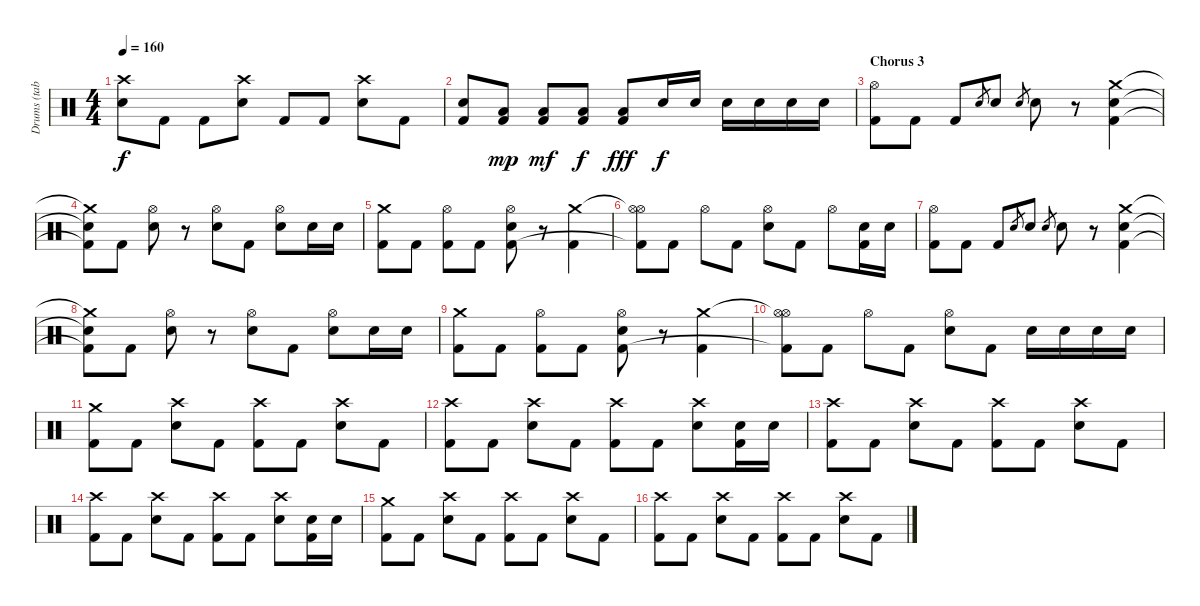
\track ("Drums (tabbed by Rinhos)" "Drums (tab") {instrument percussion}
\staff {score}
\articulation defaults
\ts (4 4)
\tempo 160
\clef neutral
\ks c
("Crash high (hit)" "Electric Snare (hit)").8{dy f} "Kick (hit) 2".8 "Kick (hit) 2".8 ("Crash high (hit)" "Electric Snare (hit)").8 "Kick (hit) 2".8 "Kick (hit) 2".8 ("Crash high (hit)" "Electric Snare (hit)").8 "Kick (hit) 2".8 |
("Electric Snare (hit)" "Kick (hit) 2").8 ("Low Floor Tom (hit)" "Kick (hit) 2").8{dy mp} ("Low Floor Tom (hit)" "Kick (hit) 2").8{dy mf} ("Low Floor Tom (hit)" "Kick (hit) 2").8{dy f} ("Low Floor Tom (hit)" "Kick (hit) 2").8{dy fff} "Electric Snare (hit)".16{dy f} "Electric Snare (hit)".16 "Electric Snare (hit)".16 "Electric Snare (hit)".16 "Electric Snare (hit)".16 "Electric Snare (hit)".16 |
\section ("" "Chorus 3")
("Hi-Hat (open)" "Kick (hit) 2").8 "Kick (hit) 2".8 "Kick (hit) 2".8 "Electric Snare (hit)".8{gr} "Electric Snare (hit)".8 "Electric Snare (hit)".8{gr} "Electric Snare (hit)".8 r.8 ("Crash medium (hit)" "Electric Snare (hit)" "Kick (hit) 2").4 |
("Crash medium (hit)"{t} "Electric Snare (hit)"{t} "Kick (hit) 2"{t}).8 "Kick (hit) 2".8 ("Hi-Hat (open)" "Electric Snare (hit)").8 r.8 ("Hi-Hat (open)" "Electric Snare (hit)").8 "Kick (hit) 2".8 ("Hi-Hat (open)" "Electric Snare (hit)").8 "Electric Snare (hit)".16 "Electric Snare (hit)".16 |
("Crash medium (hit)" "Kick (hit) 2").8 "Kick (hit) 2".8 ("Hi-Hat (open)" "Kick (hit) 2").8 "Kick (hit) 2".8 ("Hi-Hat (open)" "Electric Snare (hit)" "Kick (hit) 2").8 r.8 ("Crash medium (hit)" "Kick (hit) 2").4 |
("Hi-Hat (open)"{t} "Hi-Hat (open)" "Kick (hit) 2"{t}).8 "Kick (hit) 2".8 "Hi-Hat (open)".8 "Kick (hit) 2".8 ("Hi-Hat (open)" "Electric Snare (hit)").8 "Kick (hit) 2".8 "Hi-Hat (open)".8 ("Electric Snare (hit)" "Kick (hit) 2").16 "Electric Snare (hit)".16 |
("Hi-Hat (open)" "Kick (hit) 2").8 "Kick (hit) 2".8 "Kick (hit) 2".8 "Electric Snare (hit)".8{gr} "Electric Snare (hit)".8 "Electric Snare (hit)".8{gr} "Electric Snare (hit)".8 r.8 ("Crash medium (hit)" "Electric Snare (hit)" "Kick (hit) 2").4 |
("Crash medium (hit)"{t} "Electric Snare (hit)"{t} "Kick (hit) 2"{t}).8 "Kick (hit) 2".8 ("Hi-Hat (open)" "Electric Snare (hit)").8 r.8 ("Hi-Hat (open)" "Electric Snare (hit)").8 "Kick (hit) 2".8 ("Hi-Hat (open)" "Electric Snare (hit)").8 "Electric Snare (hit)".16 "Electric Snare (hit)".16 |
("Crash medium (hit)" "Kick (hit) 2").8 "Kick (hit) 2".8 ("Hi-Hat (open)" "Kick (hit) 2").8 "Kick (hit) 2".8 ("Hi-Hat (open)" "Electric Snare (hit)" "Kick (hit) 2").8 r.8 ("Crash medium (hit)" "Kick (hit) 2").4 |
("Hi-Hat (open)"{t} "Hi-Hat (open)" "Kick (hit) 2"{t}).8 "Kick (hit) 2".8 "Hi-Hat (open)".8 "Kick (hit) 2".8 ("Hi-Hat (open)" "Electric Snare (hit)").8 "Kick (hit) 2".8 "Electric Snare (hit)".16 "Electric Snare (hit)".16 "Electric Snare (hit)".16 "Electric Snare (hit)".16 |
("Crash medium (hit)" "Kick (hit) 2").8 "Kick (hit) 2".8 ("Crash high (hit)" "Electric Snare (hit)").8 "Kick (hit) 2".8 ("Crash high (hit)" "Kick (hit) 2").8 "Kick (hit) 2".8 ("Crash high (hit)" "Electric Snare (hit)").8 "Kick (hit) 2".8 |
("Crash high (hit)" "Kick (hit) 2").8 "Kick (hit) 2".8 ("Crash high (hit)" "Electric Snare (hit)").8 "Kick (hit) 2".8 ("Crash high (hit)" "Kick (hit) 2").8 "Kick (hit) 2".8 ("Crash high (hit)" "Electric Snare (hit)").8 ("Electric Snare (hit)" "Kick (hit) 2").16 "Electric Snare (hit)".16 |
("Crash high (hit)" "Kick (hit) 2").8 "Kick (hit) 2".8 ("Crash high (hit)" "Electric Snare (hit)").8 "Kick (hit) 2".8 ("Crash high (hit)" "Kick (hit) 2").8 "Kick (hit) 2".8 ("Crash high (hit)" "Electric Snare (hit)").8 "Kick (hit) 2".8 |
("Crash high (hit)" "Kick (hit) 2").8 "Kick (hit) 2".8 ("Crash high (hit)" "Electric Snare (hit)").8 "Kick (hit) 2".8 ("Crash high (hit)" "Kick (hit) 2").8 "Kick (hit) 2".8 ("Crash high (hit)" "Electric Snare (hit)").8 ("Electric Snare (hit)" "Kick (hit) 2").16 "Electric Snare (hit)".16 |
("Crash medium (hit)" "Kick (hit) 2").8 "Kick (hit) 2".8 ("Crash high (hit)" "Electric Snare (hit)").8 "Kick (hit) 2".8 ("Crash high (hit)" "Kick (hit) 2").8 "Kick (hit) 2".8 ("Crash high (hit)" "Electric Snare (hit)").8 "Kick (hit) 2".8 |
("Crash high (hit)" "Kick (hit) 2").8 "Kick (hit) 2".8 ("Crash high (hit)" "Electric Snare (hit)").8 "Kick (hit) 2".8 ("Crash high (hit)" "Kick (hit) 2").8 "Kick (hit) 2".8 ("Crash high (hit)" "Electric Snare (hit)").8 "Kick (hit) 2".8
